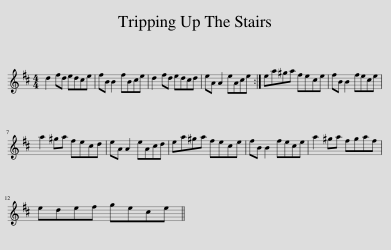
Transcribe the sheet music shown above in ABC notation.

X:1
L:1/8
M:4/4
I:linebreak $
K:D
V:1 treble
V:1
 d2 fd edce | fB B2 fBce | d2 fd edcd | eA A2 eAce :| ea^ga fece | %5
 fB B2 fece |$ a2 ^ga fecd | eA A2 eAcd | ea^ga fece | fB B2 fece | %10
 a2 ^ga fgaf |$ edef gece || %12
